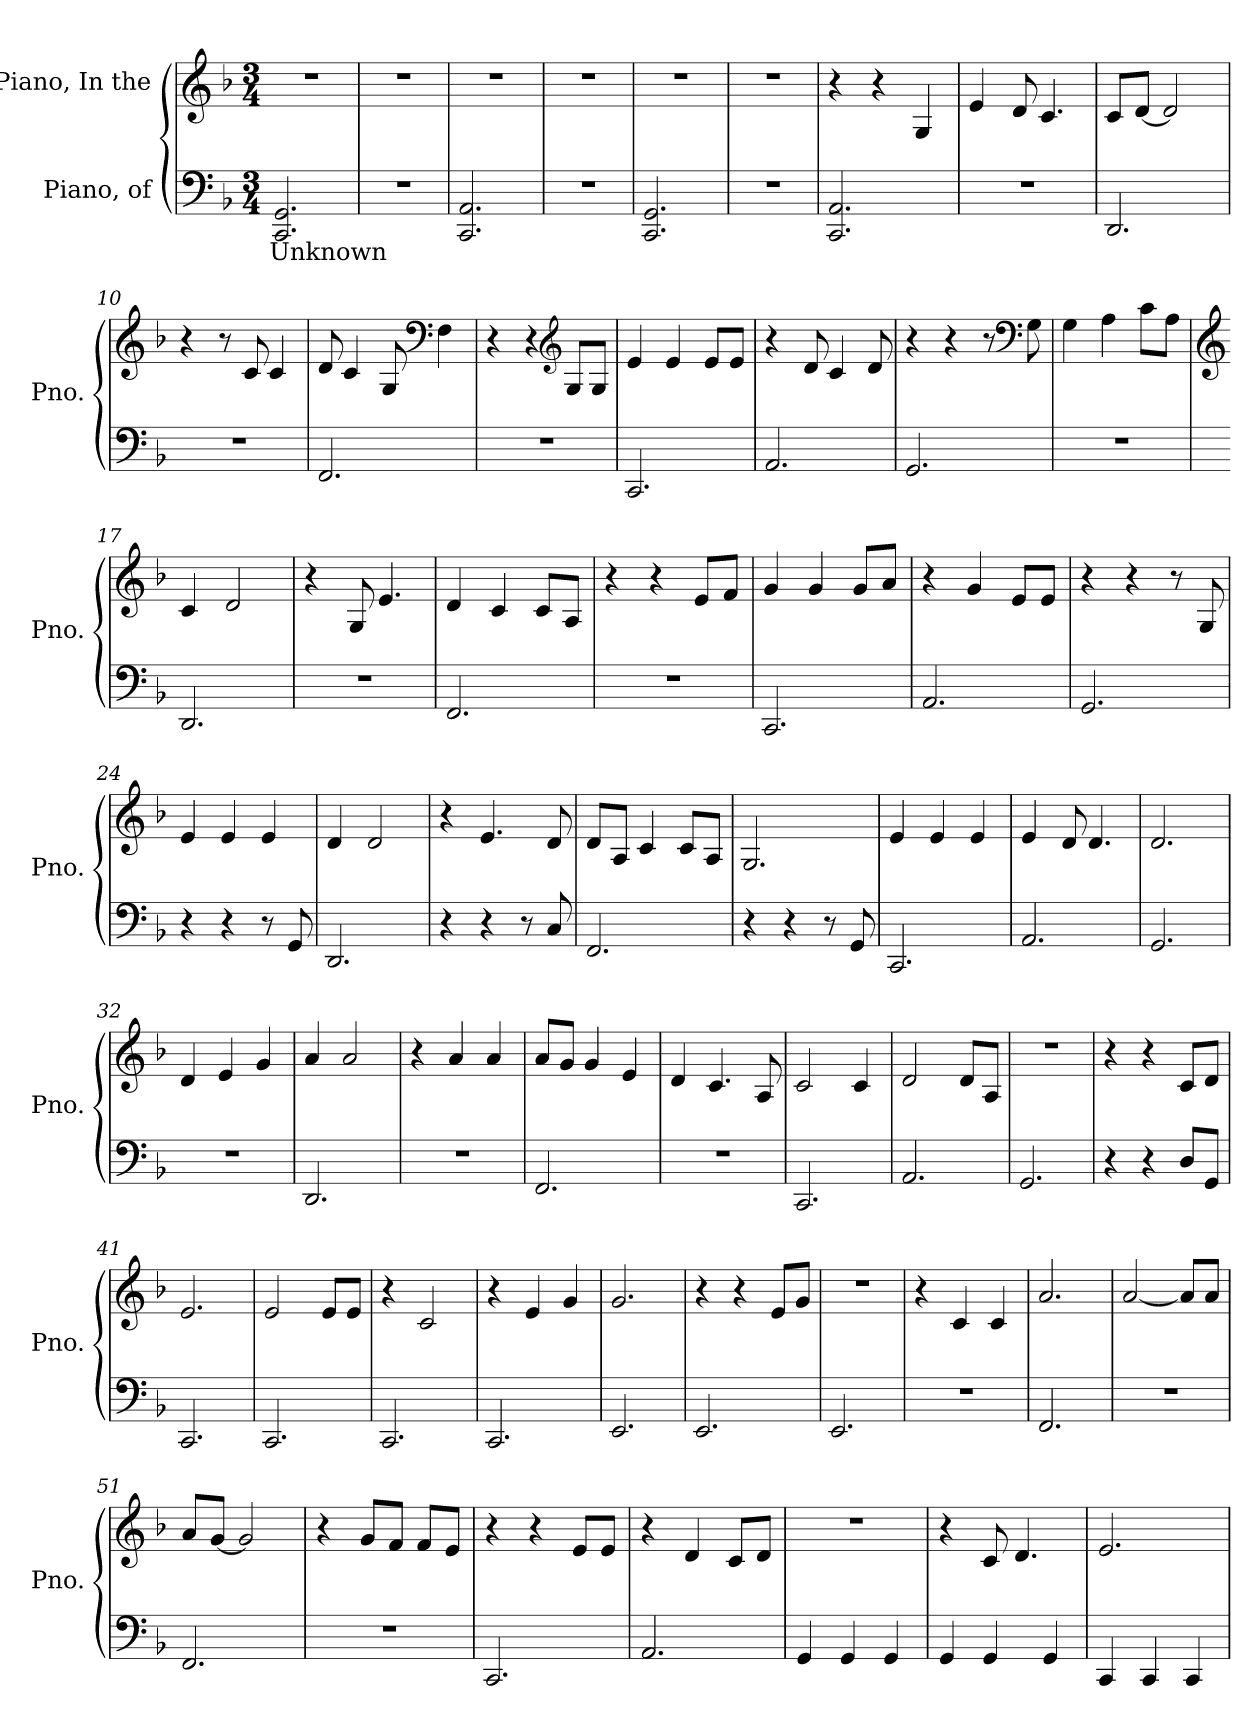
**kern	**text	**kern
*part2	*part2	*part1
*staff2	*staff2	*staff1
*I"Piano, of	*	*I"Piano, In the
*I'Pno.	*	*I'Pno.
*clefF4	*	*clefG2
*k[b-]	*	*k[b-]
*M3/4	*	*M3/4
*MM125	*	*MM125
=1	=1	=1
!	!LO:LY:b	!
2.CC/ 2.GG/	Unknown	2.r
=2	=2	=2
2.r	.	2.r
=3	=3	=3
2.CC/ 2.AA/	.	2.r
=4	=4	=4
2.r	.	2.r
=5	=5	=5
2.CC/ 2.GG/	.	2.r
=6	=6	=6
2.r	.	2.r
=7	=7	=7
2.CC/ 2.AA/	.	4r
.	.	4r
.	.	4G/
=8	=8	=8
2.r	.	4e/
.	.	8d/
.	.	4.c/
=9	=9	=9
2.DD/	.	8c/L
.	.	[8d/J
.	.	2d/]
=10	=10	=10
2.r	.	4r
.	.	8r
.	.	8c/
.	.	4c/
!!LO:LB:g=z
=11	=11	=11
2.FF/	.	8d/
.	.	4c/
.	.	8G/
*	*	*clefF4
.	.	4F\
=12	=12	=12
2.r	.	4r
.	.	4r
*	*	*clefG2
.	.	8G/L
.	.	8G/J
=13	=13	=13
2.CC/	.	4e/
.	.	4e/
.	.	8e/L
.	.	8e/J
=14	=14	=14
2.AA/	.	4r
.	.	8d/
.	.	4c/
.	.	8d/
=15	=15	=15
2.GG/	.	4r
.	.	4r
.	.	8r
*	*	*clefF4
.	.	8G\
=16	=16	=16
2.r	.	4G\
.	.	4A\
.	.	8c\L
.	.	8A\J
=17	=17	=17
*	*	*clefG2
2.DD/	.	4c/
.	.	2d/
!!LO:LB:g=z
=18	=18	=18
2.r	.	4r
.	.	8G/
.	.	4.e/
=19	=19	=19
2.FF/	.	4d/
.	.	4c/
.	.	8c/L
.	.	8A/J
=20	=20	=20
2.r	.	4r
.	.	4r
.	.	8e/L
.	.	8f/J
=21	=21	=21
2.CC/	.	4g/
.	.	4g/
.	.	8g/L
.	.	8a/J
=22	=22	=22
2.AA/	.	4r
.	.	4g/
.	.	8e/L
.	.	8e/J
=23	=23	=23
2.GG/	.	4r
.	.	4r
.	.	8r
.	.	8G/
=24	=24	=24
4r	.	4e/
4r	.	4e/
8r	.	4e/
8GG/	.	.
=25	=25	=25
2.DD/	.	4d/
.	.	2d/
!!LO:LB:g=z
=26	=26	=26
4r	.	4r
4r	.	4.e/
8r	.	.
8C/	.	8d/
=27	=27	=27
2.FF/	.	8d/L
.	.	8A/J
.	.	4c/
.	.	8c/L
.	.	8A/J
=28	=28	=28
4r	.	2.G/
4r	.	.
8r	.	.
8GG/	.	.
=29	=29	=29
2.CC/	.	4e/
.	.	4e/
.	.	4e/
=30	=30	=30
2.AA/	.	4e/
.	.	8d/
.	.	4.d/
=31	=31	=31
2.GG/	.	2.d/
=32	=32	=32
2.r	.	4d/
.	.	4e/
.	.	4g/
=33	=33	=33
2.DD/	.	4a/
.	.	2a/
=34	=34	=34
2.r	.	4r
.	.	4a/
.	.	4a/
!!LO:LB:g=z
=35	=35	=35
2.FF/	.	8a/L
.	.	8g/J
.	.	4g/
.	.	4e/
=36	=36	=36
2.r	.	4d/
.	.	4.c/
.	.	8A/
=37	=37	=37
2.CC/	.	2c/
.	.	4c/
=38	=38	=38
2.AA/	.	2d/
.	.	8d/L
.	.	8A/J
=39	=39	=39
2.GG/	.	2.r
=40	=40	=40
4r	.	4r
4r	.	4r
8D/L	.	8c/L
8GG/J	.	8d/J
=41	=41	=41
2.CC/	.	2.e/
=42	=42	=42
2.CC/	.	2e/
.	.	8e/L
.	.	8e/J
=43	=43	=43
2.CC/	.	4r
.	.	2c/
=44	=44	=44
2.CC/	.	4r
.	.	4e/
.	.	4g/
=45	=45	=45
2.EE/	.	2.g/
!!LO:LB:g=z
=46	=46	=46
2.EE/	.	4r
.	.	4r
.	.	8e/L
.	.	8g/J
=47	=47	=47
2.EE/	.	2.r
=48	=48	=48
2.r	.	4r
.	.	4c/
.	.	4c/
=49	=49	=49
2.FF/	.	2.a/
=50	=50	=50
2.r	.	[2a/
.	.	8a/L]
.	.	8a/J
=51	=51	=51
2.FF/	.	8a/L
.	.	[8g/J
.	.	2g/]
=52	=52	=52
2.r	.	4r
.	.	8g/L
.	.	8f/J
.	.	8f/L
.	.	8e/J
=53	=53	=53
2.CC/	.	4r
.	.	4r
.	.	8e/L
.	.	8e/J
=54	=54	=54
2.AA/	.	4r
.	.	4d/
.	.	8c/L
.	.	8d/J
=55	=55	=55
4GG/	.	2.r
4GG/	.	.
4GG/	.	.
!!LO:PB:g=z
=56	=56	=56
4GG/	.	4r
4GG/	.	8c/
.	.	4.d/
4GG/	.	.
=57	=57	=57
4CC/	.	2.e/
4CC/	.	.
4CC/	.	.
=	=	=
*-	*-	*-
